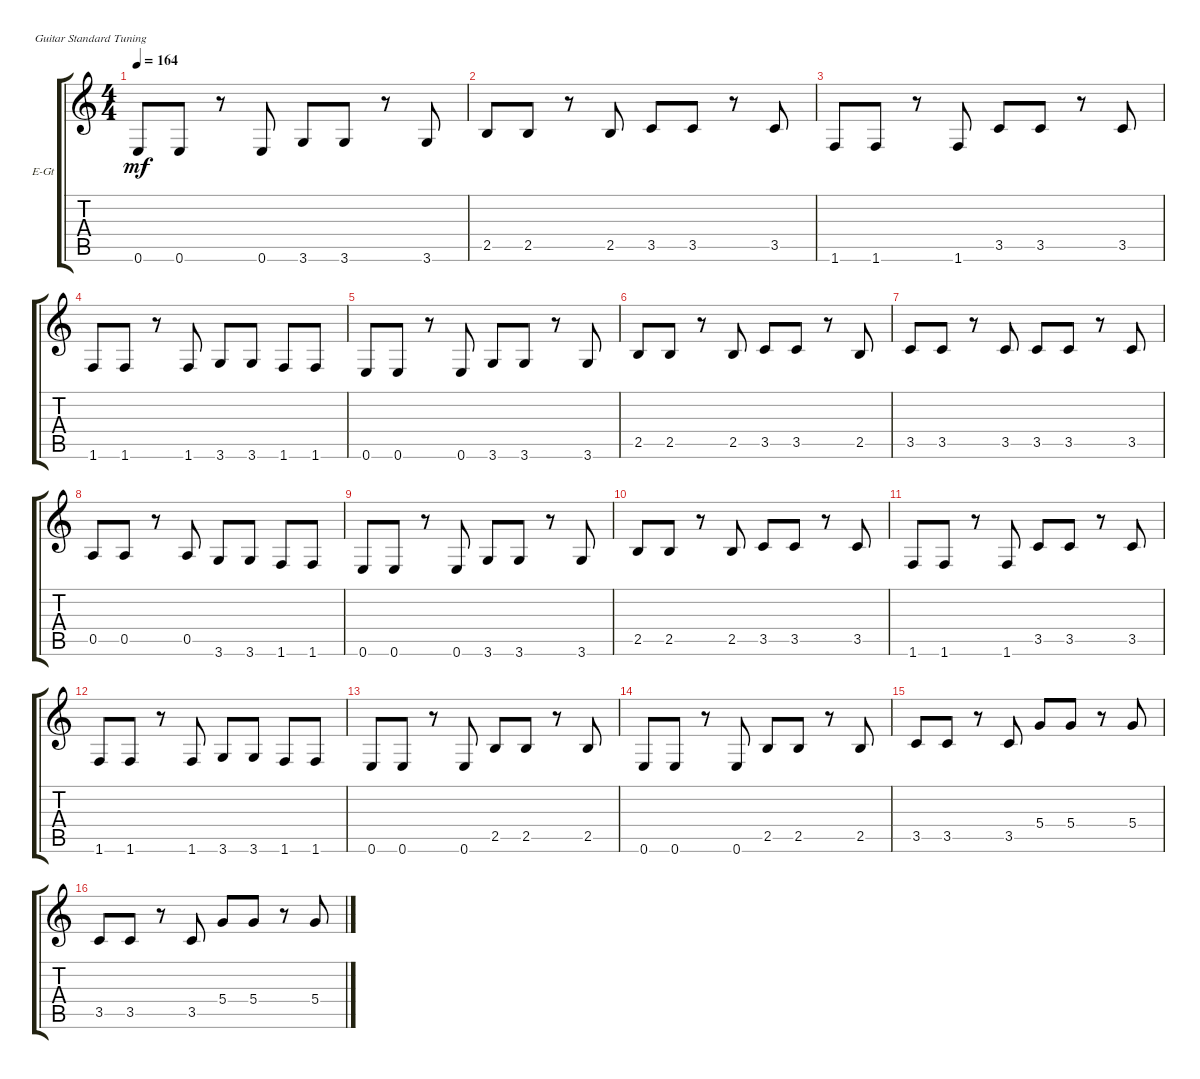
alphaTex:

\defaultSystemsLayout 4
\bracketExtendMode groupsimilarinstruments
\firstSystemTrackNameOrientation horizontal
\otherSystemsTrackNameOrientation horizontal
\track ("Electric Guitar" "E-Gt") {instrument overdrivenguitar}
\staff {score tabs}
\tuning (E4 B3 G3 D3 A2 E2)
\ts (4 4)
\tempo 164
\clef g2
\scale
0.333333
\ks c
0.6.8{dy mf} 0.6.8 r.8 0.6.8 3.6.8 3.6.8 r.8 3.6.8 |
\scale
0.333333 2.5.8 2.5.8 r.8 2.5.8 3.5.8 3.5.8 r.8 3.5.8 |
\scale
0.333333 1.6.8 1.6.8 r.8 1.6.8 3.5.8 3.5.8 r.8 3.5.8 |
\scale
0.333333 1.6.8 1.6.8 r.8 1.6.8 3.6.8 3.6.8 1.6.8 1.6.8 |
\scale
0.333333 0.6.8 0.6.8 r.8 0.6.8 3.6.8 3.6.8 r.8 3.6.8 |
\scale
0.333333 2.5.8 2.5.8 r.8 2.5.8 3.5.8 3.5.8 r.8 2.5.8 |
\scale
0.333333 3.5.8 3.5.8 r.8 3.5.8 3.5.8 3.5.8 r.8 3.5.8 |
\scale
0.333333 0.5.8 0.5.8 r.8 0.5.8 3.6.8 3.6.8 1.6.8 1.6.8 |
\scale
0.333333 0.6.8 0.6.8 r.8 0.6.8 3.6.8 3.6.8 r.8 3.6.8 |
\scale
0.333333 2.5.8 2.5.8 r.8 2.5.8 3.5.8 3.5.8 r.8 3.5.8 |
\scale
0.333333 1.6.8 1.6.8 r.8 1.6.8 3.5.8 3.5.8 r.8 3.5.8 |
\scale
0.333333 1.6.8 1.6.8 r.8 1.6.8 3.6.8 3.6.8 1.6.8 1.6.8 |
\scale
0.333333 0.6.8 0.6.8 r.8 0.6.8 2.5.8 2.5.8 r.8 2.5.8 |
\scale
0.333333 0.6.8 0.6.8 r.8 0.6.8 2.5.8 2.5.8 r.8 2.5.8 |
\scale
0.333333 3.5.8 3.5.8 r.8 3.5.8 5.4.8 5.4.8 r.8 5.4.8 |
\scale
0.333333 3.5.8 3.5.8 r.8 3.5.8 5.4.8 5.4.8 r.8 5.4.8
